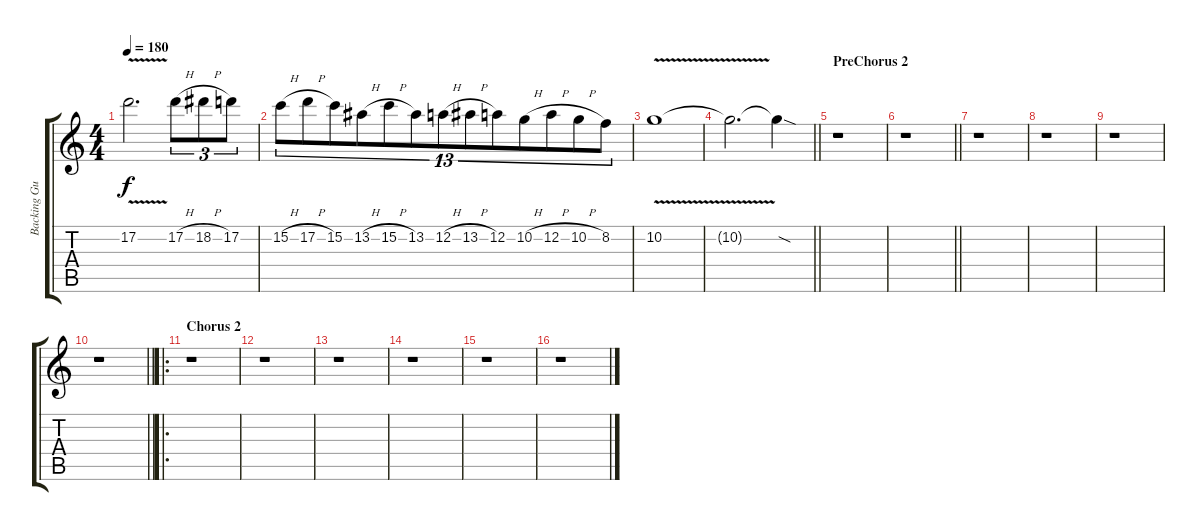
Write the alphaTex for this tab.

\track ("Backing Guitar / Solo" "Backing Gu") {instrument distortionguitar}
\staff {score tabs}
\tuning (D4 A3 F3 C3 G2 C2) {hide}
\ts (4 4)
\tempo 180
\clef g2
\ks c
17.2{v}.2{d dy f} 17.2{h}.8{tu (3 2)} 18.2{h}.8{tu (3 2)} 17.2.8{tu (3 2)} |
15.2{h}.8{tu (13 8)} 17.2{h}.8{tu (13 8)} 15.2.8{tu (13 8)} 13.2{h}.8{tu (13 8)} 15.2{h}.8{tu (13 8)} 13.2.8{tu (13 8)} 12.2{h}.8{tu (13 8)} 13.2{h}.8{tu (13 8)} 12.2.8{tu (13 8)} 10.2{h}.8{tu (13 8)} 12.2{h}.8{tu (13 8)} 10.2{h}.8{tu (13 8)} 8.2.8{tu (13 8)} |
10.2{v}.1 |
\barLineRight lightlight
10.2{t}.2{d} 10.2{sod t}.4 |
\section ("" "PreChorus 2")
r.1 |
\barLineRight lightlight
r.1 |
r.1 |
r.1 |
r.1 |
\barLineRight lightlight
r.1 |
\ro
\section ("" "Chorus 2")
r.1 |
r.1 |
r.1 |
r.1 |
r.1 |
r.1
